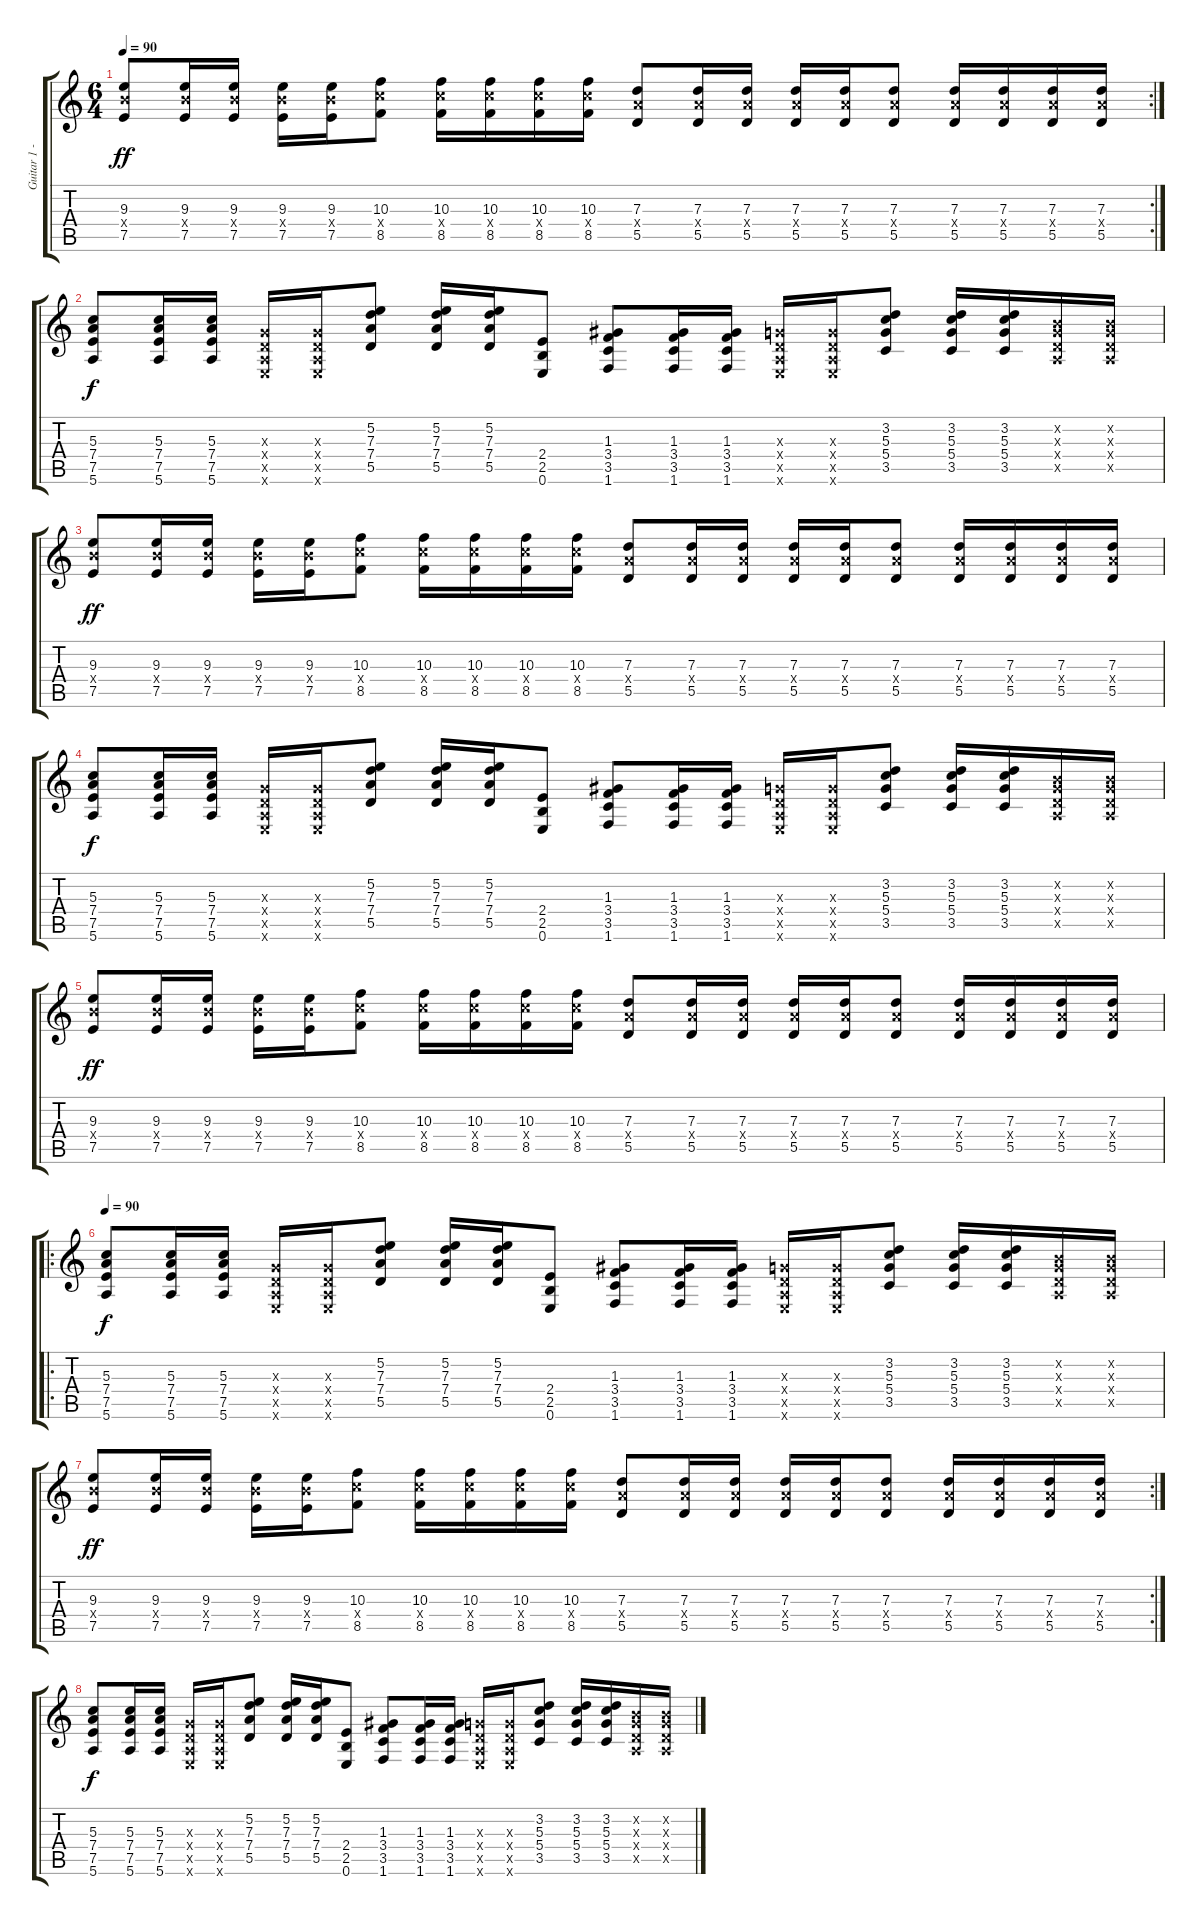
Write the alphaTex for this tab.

\track ("Guitar 1 - Rythm" "Guitar 1 -") {instrument distortionguitar}
\staff {score tabs}
\tuning (E4 B3 G3 D3 A2 E2) {hide}
\rc 2
\ts (6 4)
\tempo 90
\clef g2
\ks c
(9.3 9.4{x} 7.5).8{dy ff} (9.3 9.4{x} 7.5).16 (9.3 9.4{x} 7.5).16 (9.3 9.4{x} 7.5).16 (9.3 9.4{x} 7.5).16 (10.3 10.4{x} 8.5).8 (10.3 10.4{x} 8.5).16 (10.3 10.4{x} 8.5).16 (10.3 10.4{x} 8.5).16 (10.3 10.4{x} 8.5).16 (7.3 7.4{x} 5.5).8 (7.3 7.4{x} 5.5).16 (7.3 7.4{x} 5.5).16 (7.3 7.4{x} 5.5).16 (7.3 7.4{x} 5.5).16 (7.3 7.4{x} 5.5).8 (7.3 7.4{x} 5.5).16 (7.3 7.4{x} 5.5).16 (7.3 7.4{x} 5.5).16 (7.3 7.4{x} 5.5).16 |
(5.3 7.4 7.5 5.6).8{dy f volume 10} (5.3 7.4 7.5 5.6).16 (5.3 7.4 7.5 5.6).16 (0.3{x} 0.4{x} 0.5{x} 0.6{x}).16 (0.3{x} 0.4{x} 0.5{x} 0.6{x}).16 (5.2 7.3 7.4 5.5).8 (5.2 7.3 7.4 5.5).16 (5.2 7.3 7.4 5.5).16 (2.4 2.5 0.6).8 (1.3 3.4 3.5 1.6).8 (1.3 3.4 3.5 1.6).16 (1.3 3.4 3.5 1.6).16 (0.3{x} 0.4{x} 0.5{x} 0.6{x}).16 (0.3{x} 0.4{x} 0.5{x} 0.6{x}).16 (3.2 5.3 5.4 3.5).8 (3.2 5.3 5.4 3.5).16 (3.2 5.3 5.4 3.5).16 (0.2{x} 0.3{x} 0.4{x} 0.5{x}).16 (0.2{x} 0.3{x} 0.4{x} 0.5{x}).16 |
(9.3 9.4{x} 7.5).8{dy ff} (9.3 9.4{x} 7.5).16 (9.3 9.4{x} 7.5).16 (9.3 9.4{x} 7.5).16 (9.3 9.4{x} 7.5).16 (10.3 10.4{x} 8.5).8 (10.3 10.4{x} 8.5).16 (10.3 10.4{x} 8.5).16 (10.3 10.4{x} 8.5).16 (10.3 10.4{x} 8.5).16 (7.3 7.4{x} 5.5).8 (7.3 7.4{x} 5.5).16 (7.3 7.4{x} 5.5).16 (7.3 7.4{x} 5.5).16 (7.3 7.4{x} 5.5).16 (7.3 7.4{x} 5.5).8 (7.3 7.4{x} 5.5).16 (7.3 7.4{x} 5.5).16 (7.3 7.4{x} 5.5).16 (7.3 7.4{x} 5.5).16 |
(5.3 7.4 7.5 5.6).8{dy f volume 10} (5.3 7.4 7.5 5.6).16 (5.3 7.4 7.5 5.6).16 (0.3{x} 0.4{x} 0.5{x} 0.6{x}).16 (0.3{x} 0.4{x} 0.5{x} 0.6{x}).16 (5.2 7.3 7.4 5.5).8 (5.2 7.3 7.4 5.5).16 (5.2 7.3 7.4 5.5).16 (2.4 2.5 0.6).8 (1.3 3.4 3.5 1.6).8 (1.3 3.4 3.5 1.6).16 (1.3 3.4 3.5 1.6).16 (0.3{x} 0.4{x} 0.5{x} 0.6{x}).16 (0.3{x} 0.4{x} 0.5{x} 0.6{x}).16 (3.2 5.3 5.4 3.5).8 (3.2 5.3 5.4 3.5).16 (3.2 5.3 5.4 3.5).16 (0.2{x} 0.3{x} 0.4{x} 0.5{x}).16 (0.2{x} 0.3{x} 0.4{x} 0.5{x}).16 |
(9.3 9.4{x} 7.5).8{dy ff} (9.3 9.4{x} 7.5).16 (9.3 9.4{x} 7.5).16 (9.3 9.4{x} 7.5).16 (9.3 9.4{x} 7.5).16 (10.3 10.4{x} 8.5).8 (10.3 10.4{x} 8.5).16 (10.3 10.4{x} 8.5).16 (10.3 10.4{x} 8.5).16 (10.3 10.4{x} 8.5).16 (7.3 7.4{x} 5.5).8 (7.3 7.4{x} 5.5).16 (7.3 7.4{x} 5.5).16 (7.3 7.4{x} 5.5).16 (7.3 7.4{x} 5.5).16 (7.3 7.4{x} 5.5).8 (7.3 7.4{x} 5.5).16 (7.3 7.4{x} 5.5).16 (7.3 7.4{x} 5.5).16 (7.3 7.4{x} 5.5).16 |
\ro
\tempo 90
(5.3 7.4 7.5 5.6).8{dy f volume 13} (5.3 7.4 7.5 5.6).16 (5.3 7.4 7.5 5.6).16 (0.3{x} 0.4{x} 0.5{x} 0.6{x}).16 (0.3{x} 0.4{x} 0.5{x} 0.6{x}).16 (5.2 7.3 7.4 5.5).8 (5.2 7.3 7.4 5.5).16 (5.2 7.3 7.4 5.5).16 (2.4 2.5 0.6).8 (1.3 3.4 3.5 1.6).8 (1.3 3.4 3.5 1.6).16 (1.3 3.4 3.5 1.6).16 (0.3{x} 0.4{x} 0.5{x} 0.6{x}).16 (0.3{x} 0.4{x} 0.5{x} 0.6{x}).16 (3.2 5.3 5.4 3.5).8 (3.2 5.3 5.4 3.5).16 (3.2 5.3 5.4 3.5).16 (0.2{x} 0.3{x} 0.4{x} 0.5{x}).16 (0.2{x} 0.3{x} 0.4{x} 0.5{x}).16 |
\rc 2
(9.3 9.4{x} 7.5).8{dy ff} (9.3 9.4{x} 7.5).16 (9.3 9.4{x} 7.5).16 (9.3 9.4{x} 7.5).16 (9.3 9.4{x} 7.5).16 (10.3 10.4{x} 8.5).8 (10.3 10.4{x} 8.5).16 (10.3 10.4{x} 8.5).16 (10.3 10.4{x} 8.5).16 (10.3 10.4{x} 8.5).16 (7.3 7.4{x} 5.5).8 (7.3 7.4{x} 5.5).16 (7.3 7.4{x} 5.5).16 (7.3 7.4{x} 5.5).16 (7.3 7.4{x} 5.5).16 (7.3 7.4{x} 5.5).8 (7.3 7.4{x} 5.5).16 (7.3 7.4{x} 5.5).16 (7.3 7.4{x} 5.5).16 (7.3 7.4{x} 5.5).16 |
(5.3 7.4 7.5 5.6).8{dy f volume 10} (5.3 7.4 7.5 5.6).16 (5.3 7.4 7.5 5.6).16 (0.3{x} 0.4{x} 0.5{x} 0.6{x}).16 (0.3{x} 0.4{x} 0.5{x} 0.6{x}).16 (5.2 7.3 7.4 5.5).8 (5.2 7.3 7.4 5.5).16 (5.2 7.3 7.4 5.5).16 (2.4 2.5 0.6).8 (1.3 3.4 3.5 1.6).8 (1.3 3.4 3.5 1.6).16 (1.3 3.4 3.5 1.6).16 (0.3{x} 0.4{x} 0.5{x} 0.6{x}).16 (0.3{x} 0.4{x} 0.5{x} 0.6{x}).16 (3.2 5.3 5.4 3.5).8 (3.2 5.3 5.4 3.5).16 (3.2 5.3 5.4 3.5).16 (0.2{x} 0.3{x} 0.4{x} 0.5{x}).16 (0.2{x} 0.3{x} 0.4{x} 0.5{x}).16
